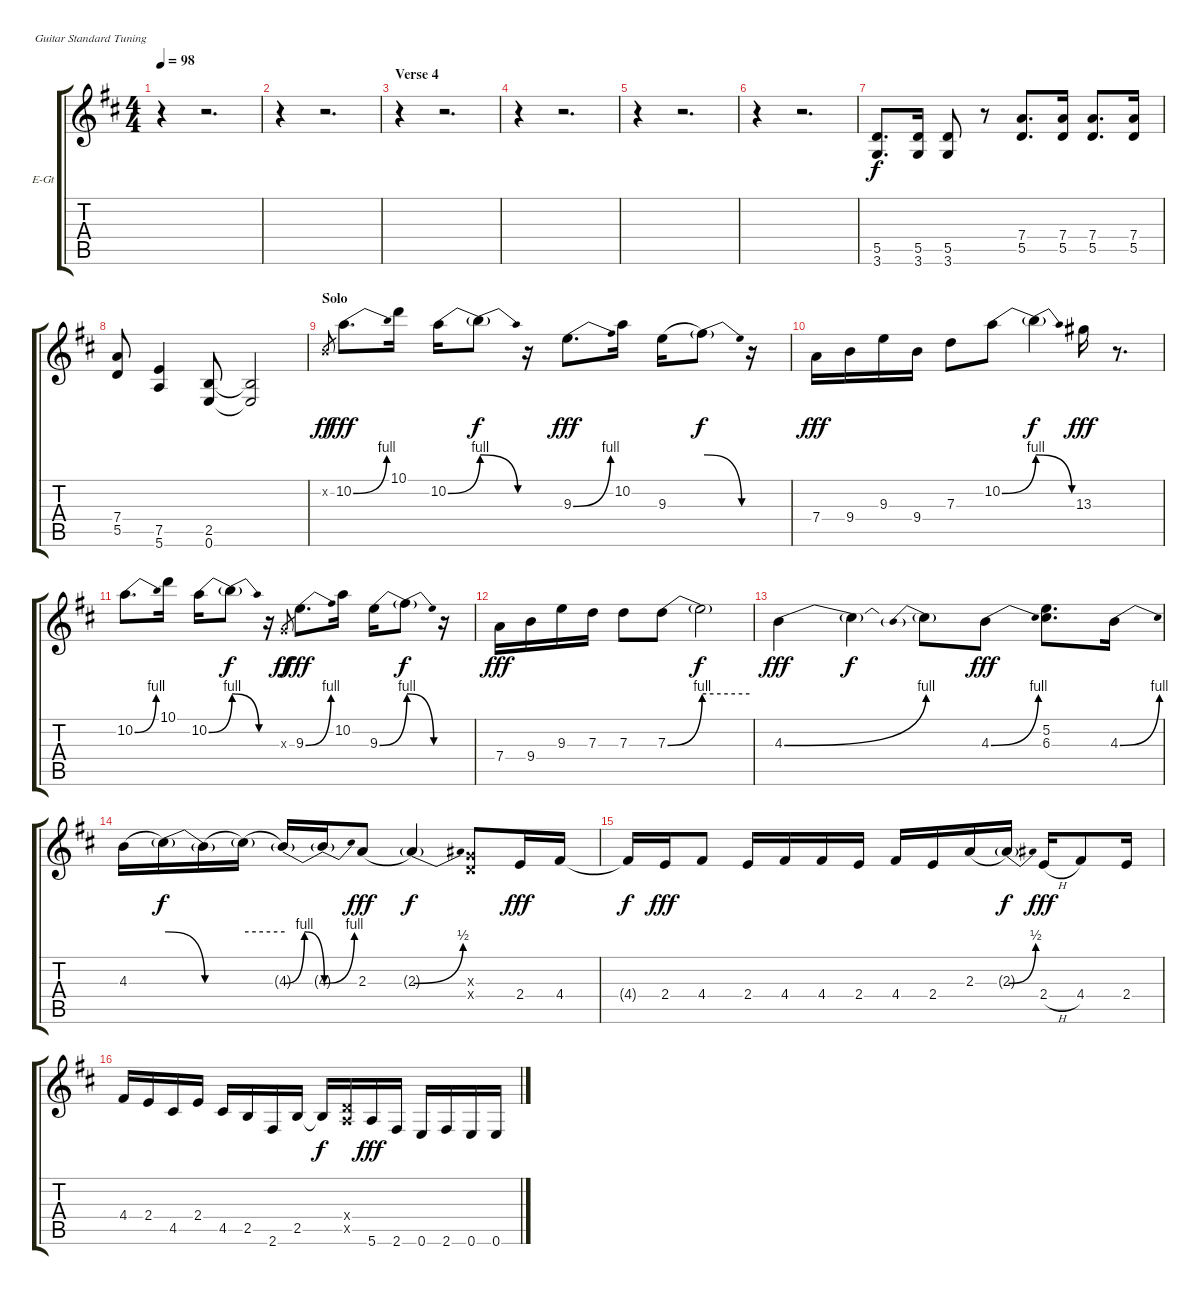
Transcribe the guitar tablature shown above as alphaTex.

\bracketExtendMode groupsimilarinstruments
\firstSystemTrackNameOrientation horizontal
\otherSystemsTrackNameOrientation horizontal
\track ("Electric Gtr 1" "E-Gt") {instrument distortionguitar}
\staff {score tabs}
\tuning (E4 B3 G3 D3 A2 E2)
\ts (4 4)
\tempo 98
\clef g2
\ks d
r.4{dy f} r.2{d} |
r.4 r.2{d} |
\section ("" "Verse 4")
r.4 r.2{d} |
r.4 r.2{d} |
r.4 r.2{d} |
r.4 r.2{d} |
(5.5 3.6).8{d} (5.5 3.6).16 (5.5 3.6).8 r.8 (7.4 5.5).8{d} (7.4 5.5).16 (7.4 5.5).8{d} (7.4 5.5).16 |
(7.4 5.5).8 (7.5 5.6).4 (2.5 0.6).8 (2.5{t} 0.6{t}).2 |
\section ("" "Solo")
0.2{x}.8{gr dy ff} 10.2{be (bend 0 0 60 4)}.8{d dy fff} 10.1.16 10.2{be (bend 0 0 60 4)}.16 10.2{be (release 0 4 60 0) t}.8{dy f} r.16 9.3{be (bend 0 0 60 4)}.8{d dy fff} 10.2.16 9.3{be (hold 0 0 60 0)}.16 9.3{be (release 0 4 60 0) t}.8{dy f} r.16 |
7.4.16{dy fff} 9.4.16 9.3.16 9.4.16 7.3.8 10.2{be (bend 0 0 60 4)}.8 10.2{be (release 0 4 60 0) t}.4{dy f} 13.3.16{dy fff} r.8{d} |
10.2{be (bend 0 0 60 4)}.8{d} 10.1.16 10.2{be (bend 0 0 60 4)}.16 10.2{be (release 0 4 60 0) t}.8{dy f} r.16 0.3{x}.8{gr dy ff} 9.3{be (bend 0 0 60 4)}.8{d dy fff} 10.2.16 9.3{be (bend 0 0 60 4)}.16 9.3{be (release 0 4 60 0) t}.8{dy f} r.16 |
7.4.16{dy fff} 9.4.16 9.3.16 7.3.16 7.3.8 7.3{be (bend 0 0 60 4)}.8 7.3{be (hold 0 4 60 4) t}.2{dy f} |
4.3{be (bend 0 0 60 4)}.4{dy fff} 4.3{t}.4{dy f} 4.3{be (prebend 0 4 60 4) t}.8 4.3{be (bend 0 0 60 4)}.8{dy fff} (5.2 6.3).8{d} 4.3{be (bend 0 0 60 4)}.16 |
4.3{be (hold 0 0 60 0)}.16 4.3{be (release 0 4 60 0) t}.16{dy f} 4.3{be (hold 0 0 60 0) t}.16 4.3{be (hold 0 4 60 4) t}.16 4.3{be (bendrelease 0 0 30 4 30 4 60 0) t}.16 4.3{be (bend 0 0 60 4) t}.16 2.3{be (hold 0 0 60 0)}.8{dy fff} 2.3{be (bend 0 0 60 2) t}.4{dy f} (0.3{x} 0.4{x}).8 2.4.16{dy fff} 4.4.16 |
4.4{t}.16{dy f} 2.4.16{dy fff} 4.4.8 2.4.16 4.4.16 4.4.16 2.4.16 4.4.16 2.4.16 2.3{be (hold 0 0 60 0)}.16 2.3{be (bend 0 0 60 2) t}.16{dy f} 2.4{h}.16{dy fff} 4.4.8 2.4.16 |
4.4.16 2.4.16 4.5.16 2.4.16 4.5.16 2.5.16 2.6.16 2.5.16 2.5{t}.16{dy f} (0.4{x} 0.5{x}).16 5.6.16{dy fff} 2.6.16 0.6.16 2.6.16 0.6.16 0.6.16
